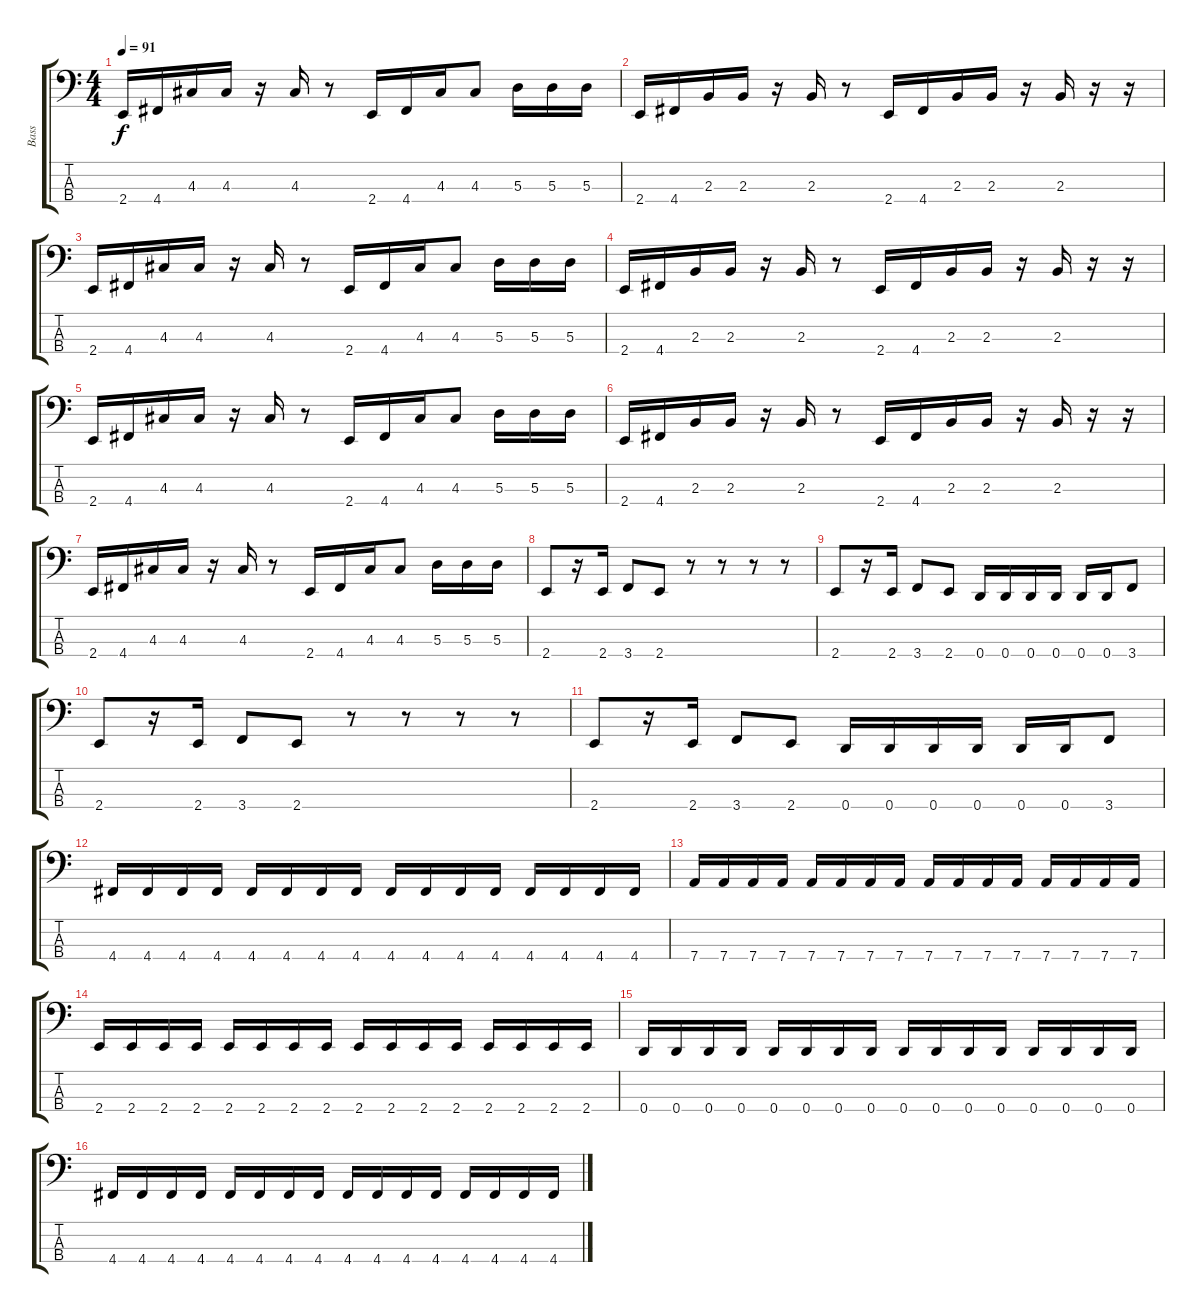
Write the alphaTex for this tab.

\track ("Bass" "Bass") {instrument electricbasspick}
\staff {score tabs}
\tuning (G2 D2 A1 D1) {hide}
\ts (4 4)
\tempo 91
\clef f4
\ks c
2.4.16{dy f} 4.4.16 4.3.16 4.3.16 r.16 4.3.16 r.8 2.4.16 4.4.16 4.3.16 4.3.8 5.3.16 5.3.16 5.3.16 |
2.4.16 4.4.16 2.3.16 2.3.16 r.16 2.3.16 r.8 2.4.16 4.4.16 2.3.16 2.3.16 r.16 2.3.16 r.16 r.16 |
2.4.16 4.4.16 4.3.16 4.3.16 r.16 4.3.16 r.8 2.4.16 4.4.16 4.3.16 4.3.8 5.3.16 5.3.16 5.3.16 |
2.4.16 4.4.16 2.3.16 2.3.16 r.16 2.3.16 r.8 2.4.16 4.4.16 2.3.16 2.3.16 r.16 2.3.16 r.16 r.16 |
2.4.16 4.4.16 4.3.16 4.3.16 r.16 4.3.16 r.8 2.4.16 4.4.16 4.3.16 4.3.8 5.3.16 5.3.16 5.3.16 |
2.4.16 4.4.16 2.3.16 2.3.16 r.16 2.3.16 r.8 2.4.16 4.4.16 2.3.16 2.3.16 r.16 2.3.16 r.16 r.16 |
2.4.16 4.4.16 4.3.16 4.3.16 r.16 4.3.16 r.8 2.4.16 4.4.16 4.3.16 4.3.8 5.3.16 5.3.16 5.3.16 |
2.4.8 r.16 2.4.16 3.4.8 2.4.8 r.8 r.8 r.8 r.8 |
2.4.8 r.16 2.4.16 3.4.8 2.4.8 0.4.16 0.4.16 0.4.16 0.4.16 0.4.16 0.4.16 3.4.8 |
2.4.8 r.16 2.4.16 3.4.8 2.4.8 r.8 r.8 r.8 r.8 |
2.4.8 r.16 2.4.16 3.4.8 2.4.8 0.4.16 0.4.16 0.4.16 0.4.16 0.4.16 0.4.16 3.4.8 |
4.4.16 4.4.16 4.4.16 4.4.16 4.4.16 4.4.16 4.4.16 4.4.16 4.4.16 4.4.16 4.4.16 4.4.16 4.4.16 4.4.16 4.4.16 4.4.16 |
7.4.16 7.4.16 7.4.16 7.4.16 7.4.16 7.4.16 7.4.16 7.4.16 7.4.16 7.4.16 7.4.16 7.4.16 7.4.16 7.4.16 7.4.16 7.4.16 |
2.4.16 2.4.16 2.4.16 2.4.16 2.4.16 2.4.16 2.4.16 2.4.16 2.4.16 2.4.16 2.4.16 2.4.16 2.4.16 2.4.16 2.4.16 2.4.16 |
0.4.16 0.4.16 0.4.16 0.4.16 0.4.16 0.4.16 0.4.16 0.4.16 0.4.16 0.4.16 0.4.16 0.4.16 0.4.16 0.4.16 0.4.16 0.4.16 |
4.4.16 4.4.16 4.4.16 4.4.16 4.4.16 4.4.16 4.4.16 4.4.16 4.4.16 4.4.16 4.4.16 4.4.16 4.4.16 4.4.16 4.4.16 4.4.16
